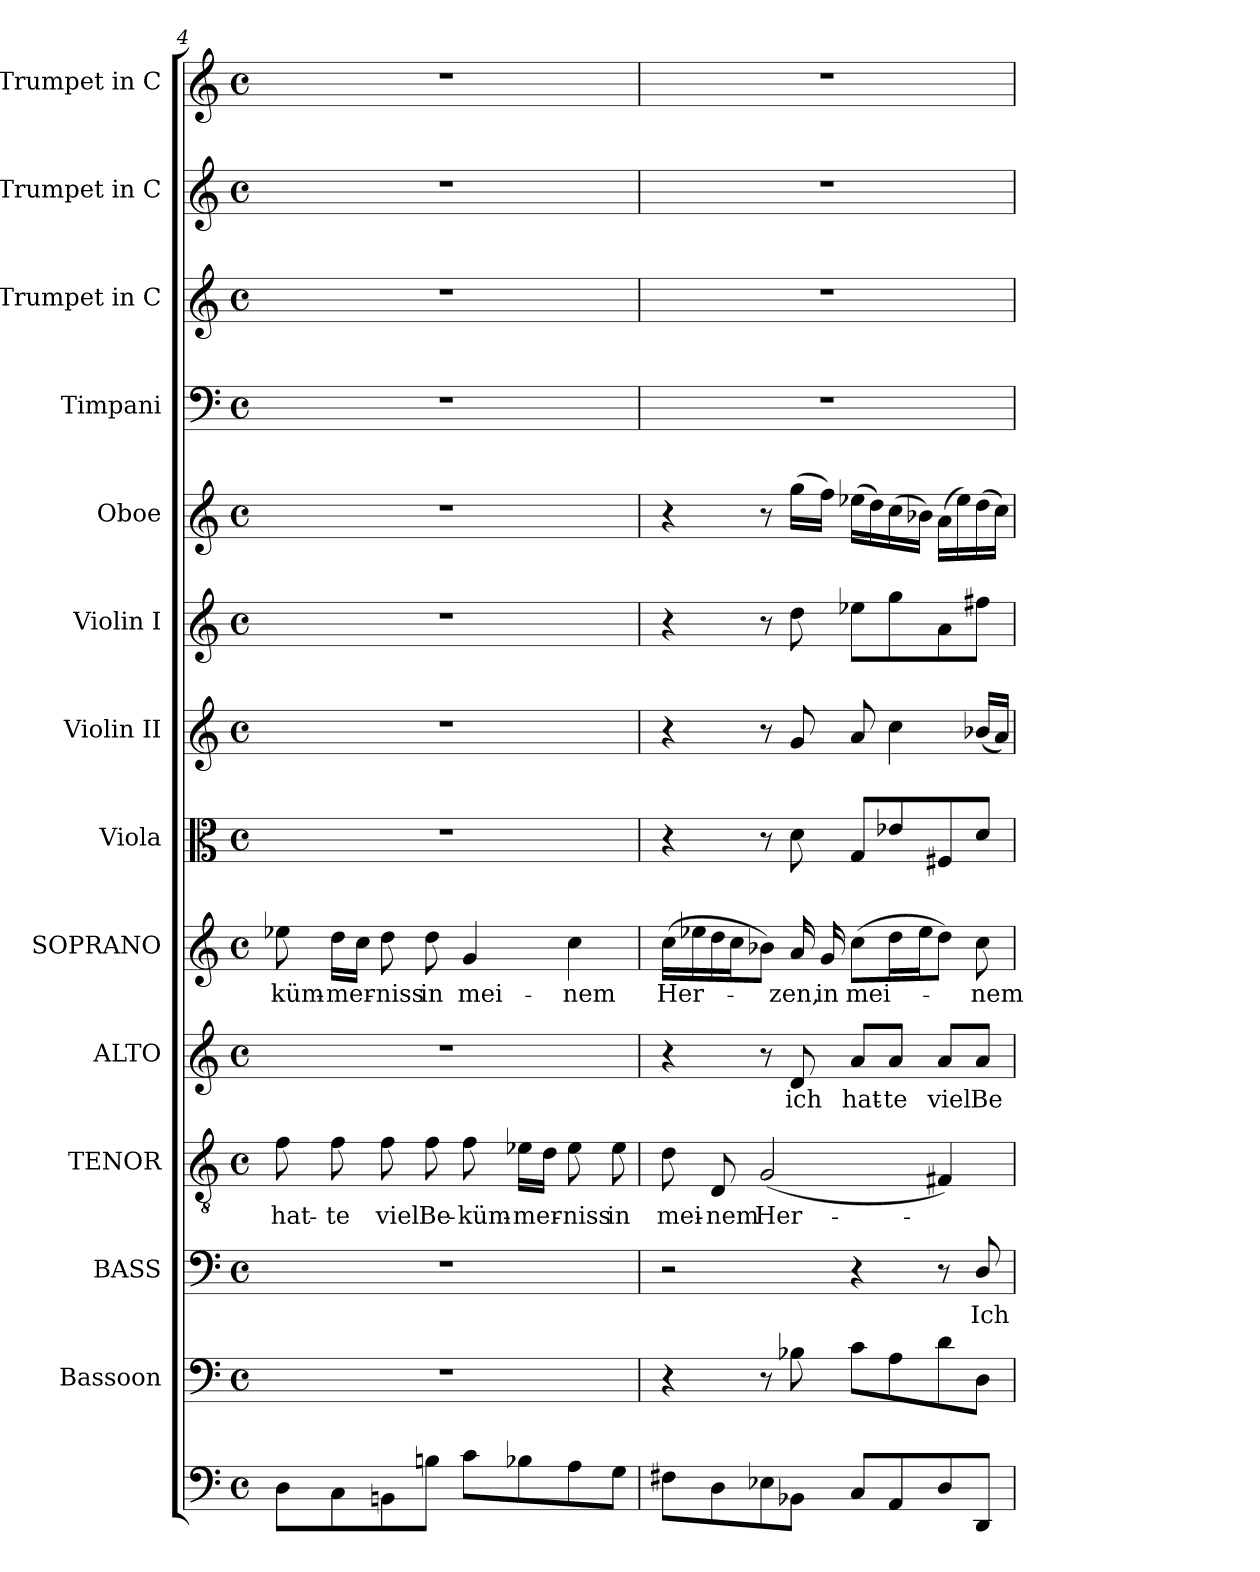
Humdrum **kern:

**kern	**kern	**kern	**text	**kern	**text	**kern	**text	**kern	**text	**kern	**kern	**kern	**kern	**kern	**kern	**kern	**kern
*part14	*part13	*part12	*part12	*part11	*part11	*part10	*part10	*part9	*part9	*part8	*part7	*part6	*part5	*part4	*part3	*part2	*part1
*staff14	*staff13	*staff12	*staff12	*staff11	*staff11	*staff10	*staff10	*staff9	*staff9	*staff8	*staff7	*staff6	*staff5	*staff4	*staff3	*staff2	*staff1
*	*I"Bassoon	*I"BASS	*	*I"TENOR	*	*I"ALTO	*	*I"SOPRANO	*	*I"Viola	*I"Violin II	*I"Violin I	*I"Oboe	*I"Timpani	*I"Trumpet in C	*I"Trumpet in C	*I"Trumpet in C
*	*	*	*	*	*	*I'Alto	*	*I'Soprano	*	*I'Viola	*I'Violin II	*I'Violin I	*I'Oboe	*I'Timp.	*	*	*
*clefF4	*clefF4	*clefF4	*	*clefGv2	*	*clefG2	*	*clefG2	*	*clefC3	*clefG2	*clefG2	*clefG2	*clefF4	*clefG2	*clefG2	*clefG2
*	*	*	*	*ITrd7c12	*	*	*	*	*	*	*	*	*	*	*	*	*
*k[]	*k[]	*k[]	*	*k[]	*	*k[]	*	*k[]	*	*k[]	*k[]	*k[]	*k[]	*k[]	*k[]	*k[]	*k[]
*C:	*C:	*C:	*	*C:	*	*C:	*	*C:	*	*C:	*C:	*C:	*C:	*C:	*C:	*C:	*C:
*M4/4	*M4/4	*M4/4	*	*M4/4	*	*M4/4	*	*M4/4	*	*M4/4	*M4/4	*M4/4	*M4/4	*M4/4	*M4/4	*M4/4	*M4/4
*met(c)	*met(c)	*met(c)	*	*met(c)	*	*met(c)	*	*met(c)	*	*met(c)	*met(c)	*met(c)	*met(c)	*met(c)	*met(c)	*met(c)	*met(c)
=4	=4	=4	=4	=4	=4	=4	=4	=4	=4	=4	=4	=4	=4	=4	=4	=4	=4
!	!	!	!	!	!LO:LY:b:color=#000000	!	!	!	!	!	!	!	!	!	!	!	!
!	!	!	!	!	!	!	!	!	!LO:LY:b:color=#000000	!	!	!	!	!	!	!	!
8Di\L	1r	1r	.	8Fi\	hat-	1r	.	8ee-i\	-küm-	1r	1r	1r	1r	1r	1r	1r	1r
!	!	!	!	!	!LO:LY:b:color=#000000	!	!	!	!	!	!	!	!	!	!	!	!
!	!	!	!	!	!	!	!	!	!LO:LY:b:color=#000000	!	!	!	!	!	!	!	!
8Ci\	.	.	.	8Fi\	-te	.	.	16ddi\LL	-mer-	.	.	.	.	.	.	.	.
.	.	.	.	.	.	.	.	16cci\JJ	.	.	.	.	.	.	.	.	.
!	!	!	!	!	!LO:LY:b:color=#000000	!	!	!	!	!	!	!	!	!	!	!	!
!	!	!	!	!	!	!	!	!	!LO:LY:b:color=#000000	!	!	!	!	!	!	!	!
8BBni\	.	.	.	8Fi\	viel	.	.	8ddi\	-niss	.	.	.	.	.	.	.	.
!	!	!	!	!	!LO:LY:b:color=#000000	!	!	!	!	!	!	!	!	!	!	!	!
!	!	!	!	!	!	!	!	!	!LO:LY:b:color=#000000	!	!	!	!	!	!	!	!
8Bni\J	.	.	.	8Fi\	Be-	.	.	8ddi\	in	.	.	.	.	.	.	.	.
!	!	!	!	!	!LO:LY:b:color=#000000	!	!	!	!	!	!	!	!	!	!	!	!
!	!	!	!	!	!	!	!	!	!LO:LY:b:color=#000000	!	!	!	!	!	!	!	!
8ci\L	.	.	.	8Fi\	-küm-	.	.	4gi/	mei-	.	.	.	.	.	.	.	.
!	!	!	!	!	!LO:LY:b:color=#000000	!	!	!	!	!	!	!	!	!	!	!	!
8B-Xi\	.	.	.	16E-i\LL	-mer-	.	.	.	.	.	.	.	.	.	.	.	.
.	.	.	.	16Di\JJ	.	.	.	.	.	.	.	.	.	.	.	.	.
!	!	!	!	!	!LO:LY:b:color=#000000	!	!	!	!	!	!	!	!	!	!	!	!
!	!	!	!	!	!	!	!	!	!LO:LY:b:color=#000000	!	!	!	!	!	!	!	!
8Ai\	.	.	.	8E-i\	-niss	.	.	4cci\	-nem	.	.	.	.	.	.	.	.
!	!	!	!	!	!LO:LY:b:color=#000000	!	!	!	!	!	!	!	!	!	!	!	!
8Gi\J	.	.	.	8E-i\	in	.	.	.	.	.	.	.	.	.	.	.	.
=5	=5	=5	=5	=5	=5	=5	=5	=5	=5	=5	=5	=5	=5	=5	=5	=5	=5
!	!	!	!	!	!LO:LY:b:color=#000000	!	!	!	!	!	!	!	!	!	!	!	!
!	!	!	!	!	!	!	!	!	!LO:LY:b:color=#000000	!	!	!	!	!	!	!	!
8F#Xi\L	4r	2r	.	8Di\	mei-	4r	.	(16cci\LL	Her-	4r	4r	4r	4r	1r	1r	1r	1r
.	.	.	.	.	.	.	.	16ee-i\	.	.	.	.	.	.	.	.	.
!	!	!	!	!	!LO:LY:b:color=#000000	!	!	!	!	!	!	!	!	!	!	!	!
8Di\	.	.	.	8DDi/	-nem	.	.	16ddi\	.	.	.	.	.	.	.	.	.
.	.	.	.	.	.	.	.	16cci\J	.	.	.	.	.	.	.	.	.
!	!	!	!	!	!LO:LY:b:color=#000000	!	!	!	!	!	!	!	!	!	!	!	!
8E-i\	8r	.	.	(2GGi/	Her-	8r	.	8b-i\J)	.	8r	8r	8r	8r	.	.	.	.
!	!	!	!	!	!	!	!LO:LY:b:color=#000000	!	!	!	!	!	!	!	!	!	!
!	!	!	!	!	!	!	!	!	!LO:LY:b:color=#000000	!	!	!	!	!	!	!	!
8BB-i\J	8B-i\	.	.	.	.	8di/	ich	16ai/	-zen,	8di\	8gi/	8ddi\	(16ggi\LL	.	.	.	.
!	!	!	!	!	!	!	!	!	!LO:LY:b:color=#000000	!	!	!	!	!	!	!	!
.	.	.	.	.	.	.	.	16gi/	in	.	.	.	16ffi\JJ)	.	.	.	.
!	!	!	!	!	!	!	!LO:LY:b:color=#000000	!	!	!	!	!	!	!	!	!	!
!	!	!	!	!	!	!	!	!	!LO:LY:b:color=#000000	!	!	!	!	!	!	!	!
8Ci/L	8ci\L	4r	.	.	.	8ai/L	hat-	(8cci\L	mei-	8Gi/L	8ai/	8ee-i\L	(16ee-i\LL	.	.	.	.
.	.	.	.	.	.	.	.	.	.	.	.	.	16ddi\)	.	.	.	.
!	!	!	!	!	!	!	!LO:LY:b:color=#000000	!	!	!	!	!	!	!	!	!	!
8AAi/	8Ai\	.	.	.	.	8ai/J	-te	16ddi\L	.	8e-i/	4cci\	8ggi\	(16cci\	.	.	.	.
.	.	.	.	.	.	.	.	16ee-i\J	.	.	.	.	16b-i\JJ)	.	.	.	.
!	!	!	!	!	!	!	!LO:LY:b:color=#000000	!	!	!	!	!	!	!	!	!	!
8Di/	8di\	8r	.	4FF#Xi/)	.	8ai/L	viel	8ddi\J)	.	8F#Xi/	.	8ai\	(16ai\LL	.	.	.	.
.	.	.	.	.	.	.	.	.	.	.	.	.	16ee-i\)	.	.	.	.
!	!	!	!LO:LY:b:color=#000000	!	!	!	!	!	!	!	!	!	!	!	!	!	!
!	!	!	!	!	!	!	!LO:LY:b:color=#000000	!	!	!	!	!	!	!	!	!	!
!	!	!	!	!	!	!	!	!	!LO:LY:b:color=#000000	!	!	!	!	!	!	!	!
8DDi/J	8Di\J	8Di/	Ich	.	.	8ai/J	Be-	8cci\	-nem	8di/J	(16b-i/LL	8ff#Xi\J	(16ddi\	.	.	.	.
.	.	.	.	.	.	.	.	.	.	.	16ai/JJ)	.	16cci\JJ)	.	.	.	.
=	=	=	=	=	=	=	=	=	=	=	=	=	=	=	=	=	=
*-	*-	*-	*-	*-	*-	*-	*-	*-	*-	*-	*-	*-	*-	*-	*-	*-	*-
